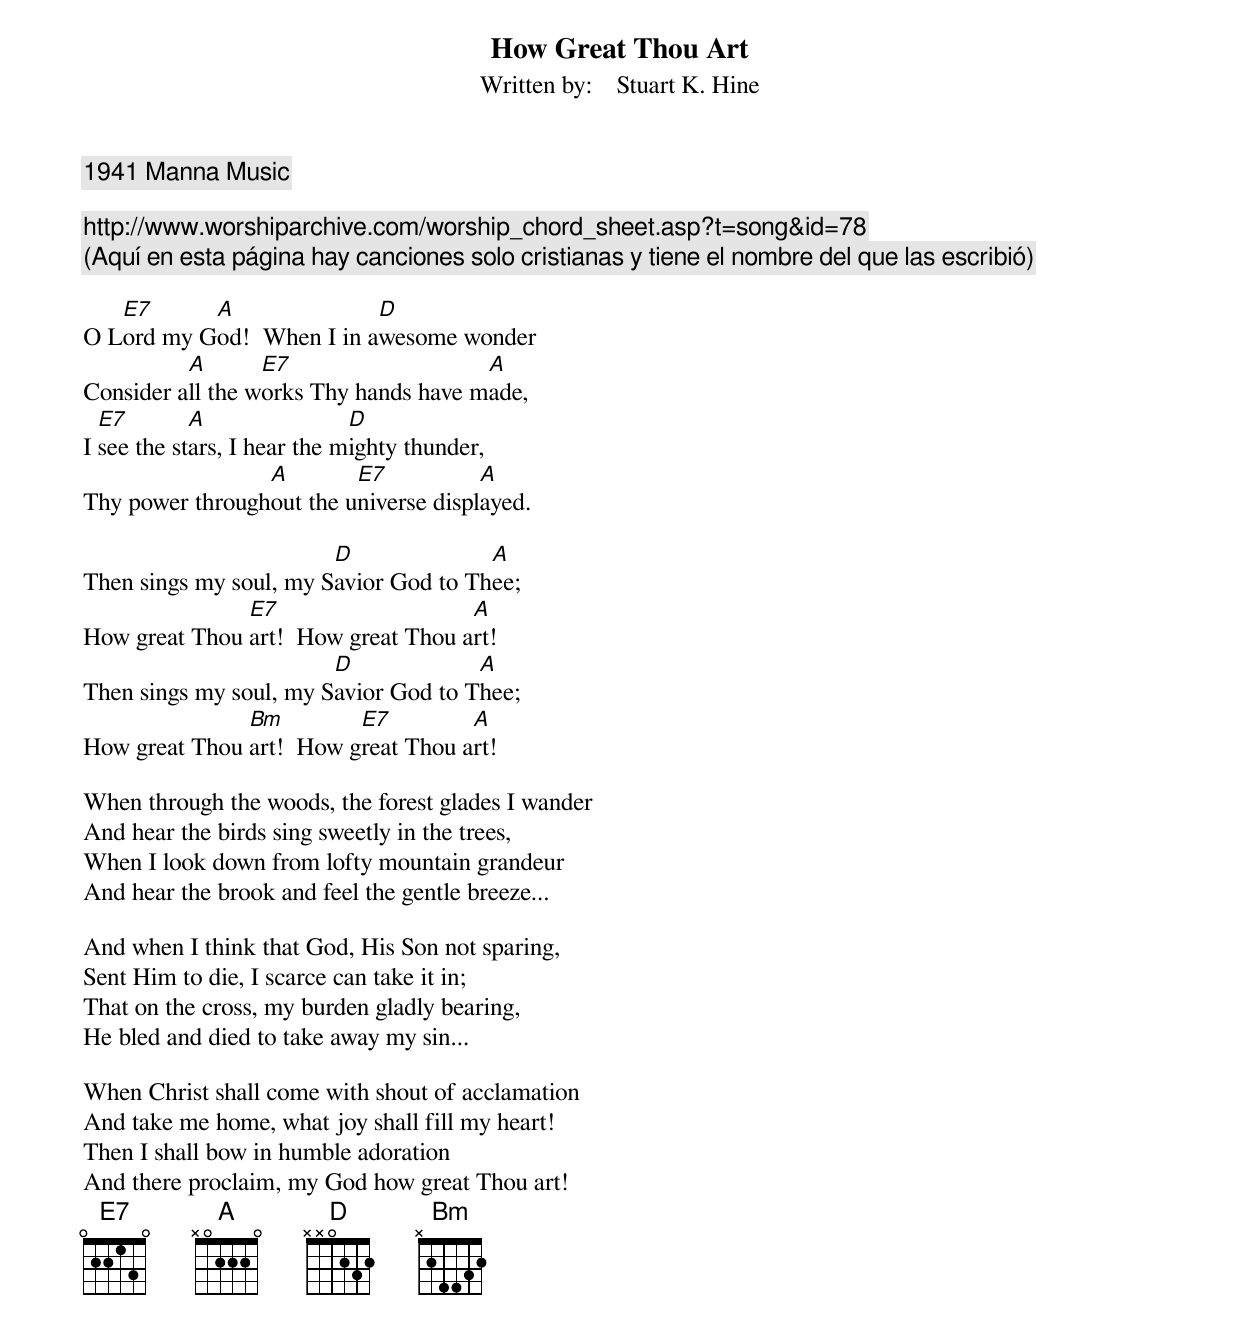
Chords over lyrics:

How Great Thou Art
Written by:    Stuart K. Hine
1941 Manna Music

http://www.worshiparchive.com/worship_chord_sheet.asp?t=song&id=78
(Aquí en esta página hay canciones solo cristianas y tiene el nombre del que las escribió)

   E7      A               D
O Lord my God!  When I in awesome wonder
          A       E7                   A
Consider all the works Thy hands have made,
  E7        A                D
I see the stars, I hear the mighty thunder,
                 A        E7           A
Thy power throughout the universe displayed.

                        D              A
Then sings my soul, my Savior God to Thee;
               E7                    A
How great Thou art!  How great Thou art!
                        D             A
Then sings my soul, my Savior God to Thee;
               Bm         E7         A
How great Thou art!  How great Thou art!

When through the woods, the forest glades I wander
And hear the birds sing sweetly in the trees,
When I look down from lofty mountain grandeur
And hear the brook and feel the gentle breeze...

And when I think that God, His Son not sparing,
Sent Him to die, I scarce can take it in;
That on the cross, my burden gladly bearing,
He bled and died to take away my sin...

When Christ shall come with shout of acclamation
And take me home, what joy shall fill my heart!
Then I shall bow in humble adoration
And there proclaim, my God how great Thou art!
